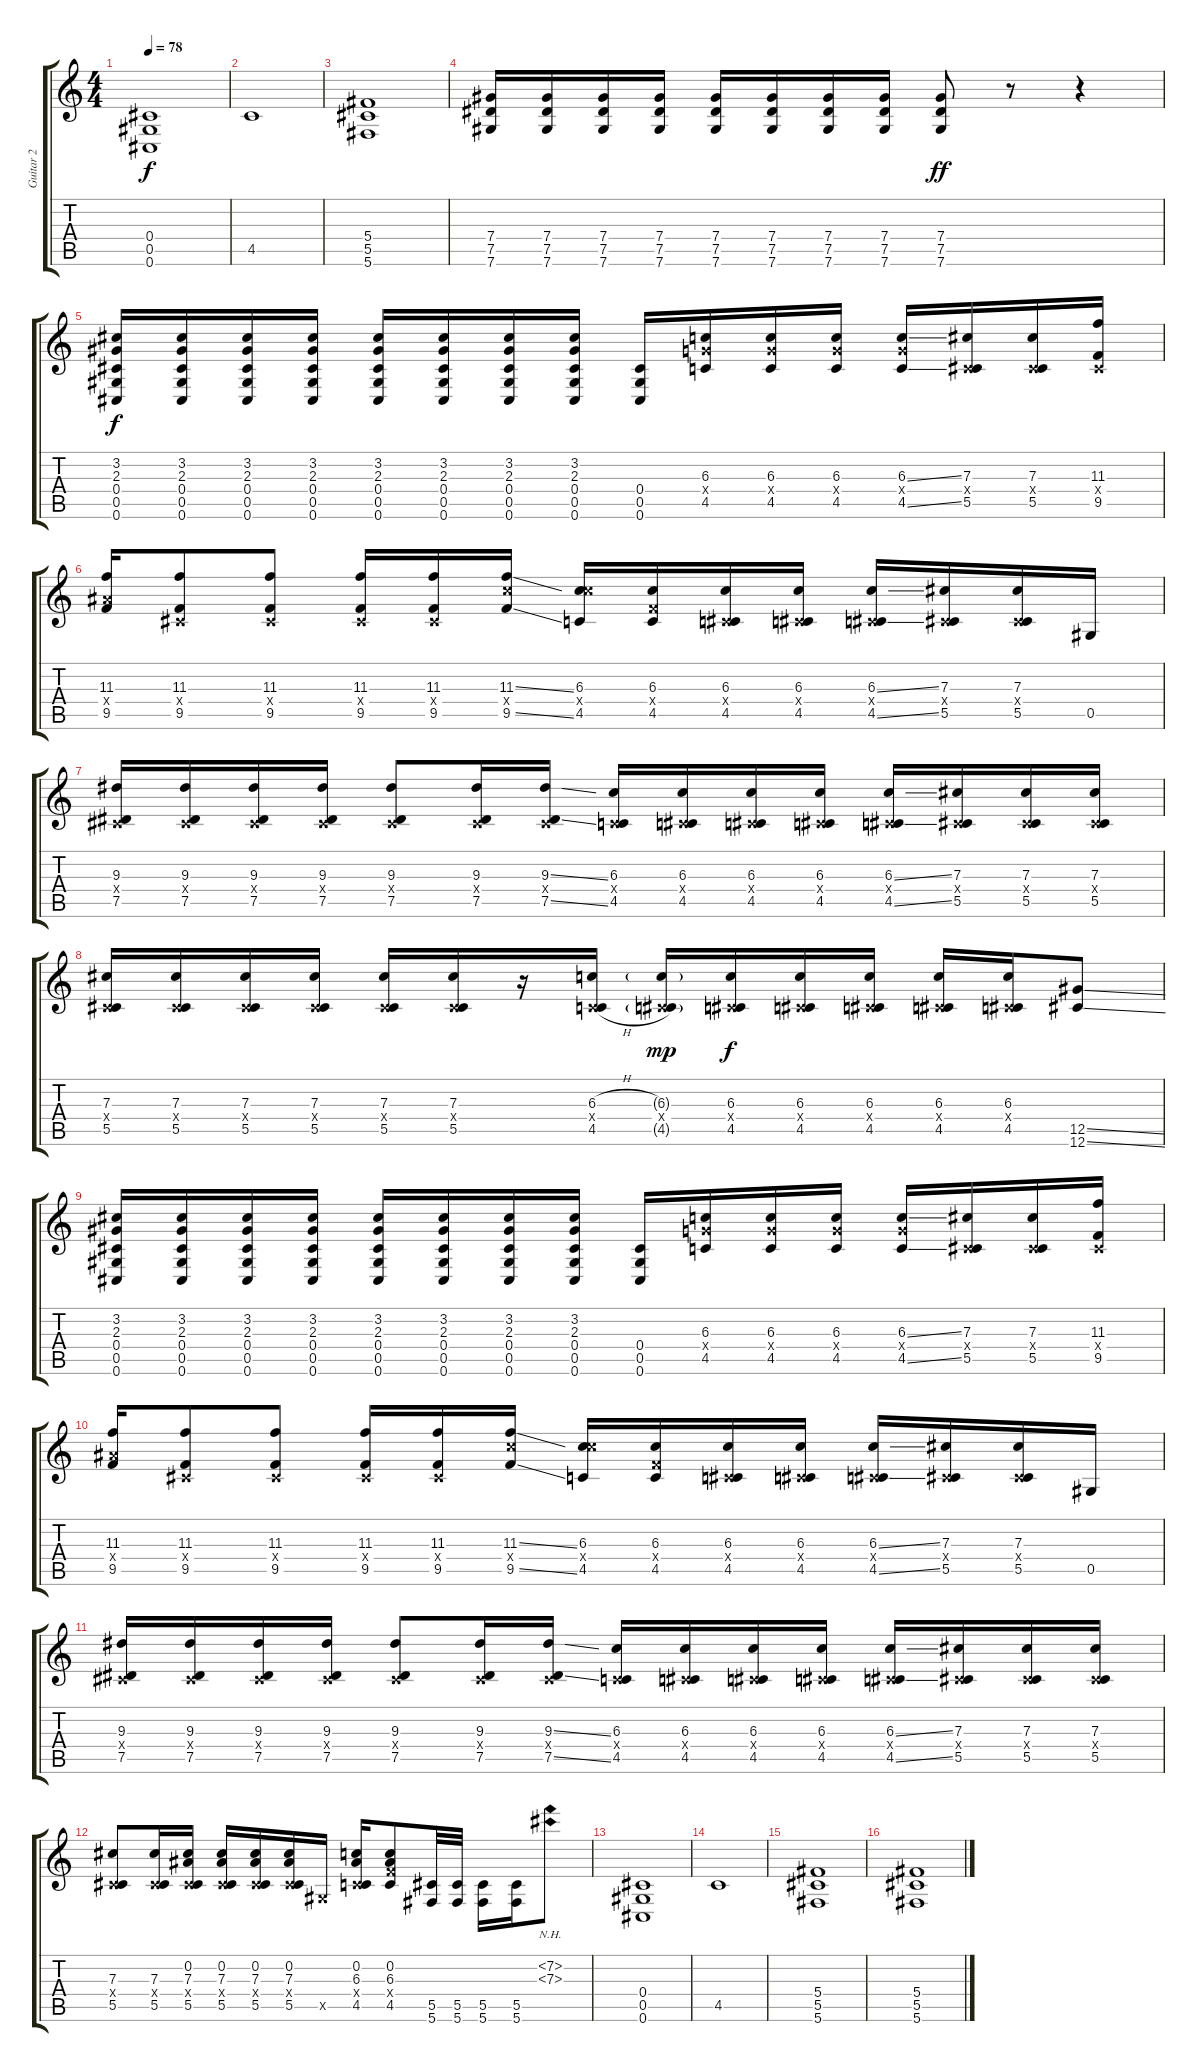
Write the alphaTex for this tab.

\track ("Guitar 2" "Guitar 2") {instrument distortionguitar}
\staff {score tabs}
\tuning (Eb4 Bb3 Gb3 Db3 Ab2 Db2) {hide}
\ts (4 4)
\tempo 78
\clef g2
\ks c
(0.4 0.5 0.6).1{dy f} |
4.5.1 |
(5.4 5.5 5.6).1 |
(7.4 7.5 7.6).16 (7.4 7.5 7.6).16 (7.4 7.5 7.6).16 (7.4 7.5 7.6).16 (7.4 7.5 7.6).16 (7.4 7.5 7.6).16 (7.4 7.5 7.6).16 (7.4 7.5 7.6).16 (7.4 7.5 7.6).8{dy ff} r.8 r.4 |
(3.2 2.3 0.4 0.5 0.6).16{dy f} (3.2 2.3 0.4 0.5 0.6).16 (3.2 2.3 0.4 0.5 0.6).16 (3.2 2.3 0.4 0.5 0.6).16 (3.2 2.3 0.4 0.5 0.6).16 (3.2 2.3 0.4 0.5 0.6).16 (3.2 2.3 0.4 0.5 0.6).16 (3.2 2.3 0.4 0.5 0.6).16 (0.4 0.5 0.6).16 (6.3 6.4{x} 4.5).16 (6.3 6.4{x} 4.5).16 (6.3 6.4{x} 4.5).16 (6.3{ss} 6.4{x} 4.5{ss}).16 (7.3 0.4{x} 5.5).16 (7.3 0.4{x} 5.5).16 (11.3 0.4{x} 9.5).16 |
(11.3 9.4{x} 9.5).16 (11.3 0.4{x} 9.5).8 (11.3 0.4{x} 9.5).8 (11.3 0.4{x} 9.5).16 (11.3 0.4{x} 9.5).16 (11.3{ss} 11.4{x} 9.5{ss}).16 (6.3 11.4{x} 4.5).16 (6.3 4.4{x} 4.5).16 (6.3 0.4{x} 4.5).16 (6.3 0.4{x} 4.5).16 (6.3{ss} 0.4{x} 4.5{ss}).16 (7.3 0.4{x} 5.5).16 (7.3 0.4{x} 5.5).16 0.5.16 |
(9.3 0.4{x} 7.5).16 (9.3 0.4{x} 7.5).16 (9.3 0.4{x} 7.5).16 (9.3 0.4{x} 7.5).16 (9.3 0.4{x} 7.5).8 (9.3 0.4{x} 7.5).16 (9.3{ss} 0.4{x} 7.5{ss}).16 (6.3 0.4{x} 4.5).16 (6.3 0.4{x} 4.5).16 (6.3 0.4{x} 4.5).16 (6.3 0.4{x} 4.5).16 (6.3{ss} 0.4{x} 4.5{ss}).16 (7.3 0.4{x} 5.5).16 (7.3 0.4{x} 5.5).16 (7.3 0.4{x} 5.5).16 |
(7.3 0.4{x} 5.5).16 (7.3 0.4{x} 5.5).16 (7.3 0.4{x} 5.5).16 (7.3 0.4{x} 5.5).16 (7.3 0.4{x} 5.5).16 (7.3 0.4{x} 5.5).16 r.16 (6.3{h} 0.4{x} 4.5{h}).16 (6.3{g} 0.4{x} 4.5{g}).16{dy mp} (6.3 0.4{x} 4.5).16{dy f} (6.3 0.4{x} 4.5).16 (6.3 0.4{x} 4.5).16 (6.3 0.4{x} 4.5).16 (6.3 0.4{x} 4.5).16 (12.5{ss} 12.6{ss}).8 |
(3.2 2.3 0.4 0.5 0.6).16 (3.2 2.3 0.4 0.5 0.6).16 (3.2 2.3 0.4 0.5 0.6).16 (3.2 2.3 0.4 0.5 0.6).16 (3.2 2.3 0.4 0.5 0.6).16 (3.2 2.3 0.4 0.5 0.6).16 (3.2 2.3 0.4 0.5 0.6).16 (3.2 2.3 0.4 0.5 0.6).16 (0.4 0.5 0.6).16 (6.3 6.4{x} 4.5).16 (6.3 6.4{x} 4.5).16 (6.3 6.4{x} 4.5).16 (6.3{ss} 6.4{x} 4.5{ss}).16 (7.3 0.4{x} 5.5).16 (7.3 0.4{x} 5.5).16 (11.3 0.4{x} 9.5).16 |
(11.3 9.4{x} 9.5).16 (11.3 0.4{x} 9.5).8 (11.3 0.4{x} 9.5).8 (11.3 0.4{x} 9.5).16 (11.3 0.4{x} 9.5).16 (11.3{ss} 11.4{x} 9.5{ss}).16 (6.3 11.4{x} 4.5).16 (6.3 4.4{x} 4.5).16 (6.3 0.4{x} 4.5).16 (6.3 0.4{x} 4.5).16 (6.3{ss} 0.4{x} 4.5{ss}).16 (7.3 0.4{x} 5.5).16 (7.3 0.4{x} 5.5).16 0.5.16 |
(9.3 0.4{x} 7.5).16 (9.3 0.4{x} 7.5).16 (9.3 0.4{x} 7.5).16 (9.3 0.4{x} 7.5).16 (9.3 0.4{x} 7.5).8 (9.3 0.4{x} 7.5).16 (9.3{ss} 0.4{x} 7.5{ss}).16 (6.3 0.4{x} 4.5).16 (6.3 0.4{x} 4.5).16 (6.3 0.4{x} 4.5).16 (6.3 0.4{x} 4.5).16 (6.3{ss} 0.4{x} 4.5{ss}).16 (7.3 0.4{x} 5.5).16 (7.3 0.4{x} 5.5).16 (7.3 0.4{x} 5.5).16 |
(7.3 0.4{x} 5.5).8 (7.3 0.4{x} 5.5).16 (0.2 7.3 0.4{x} 5.5).16 (0.2 7.3 0.4{x} 5.5).16 (0.2 7.3 0.4{x} 5.5).16 (0.2 7.3 0.4{x} 5.5).16 0.5{x}.16 (0.2 6.3 0.4{x} 4.5).16 (0.2 6.3 4.4{x} 4.5).8 (5.5 5.6).32 (5.5 5.6).32 (5.5 5.6).16 (5.5 5.6).16 (7.2{nh} 7.3{nh}).8 |
(0.4 0.5 0.6).1 |
4.5.1 |
(5.4 5.5 5.6).1 |
(5.4 5.5 5.6).1
